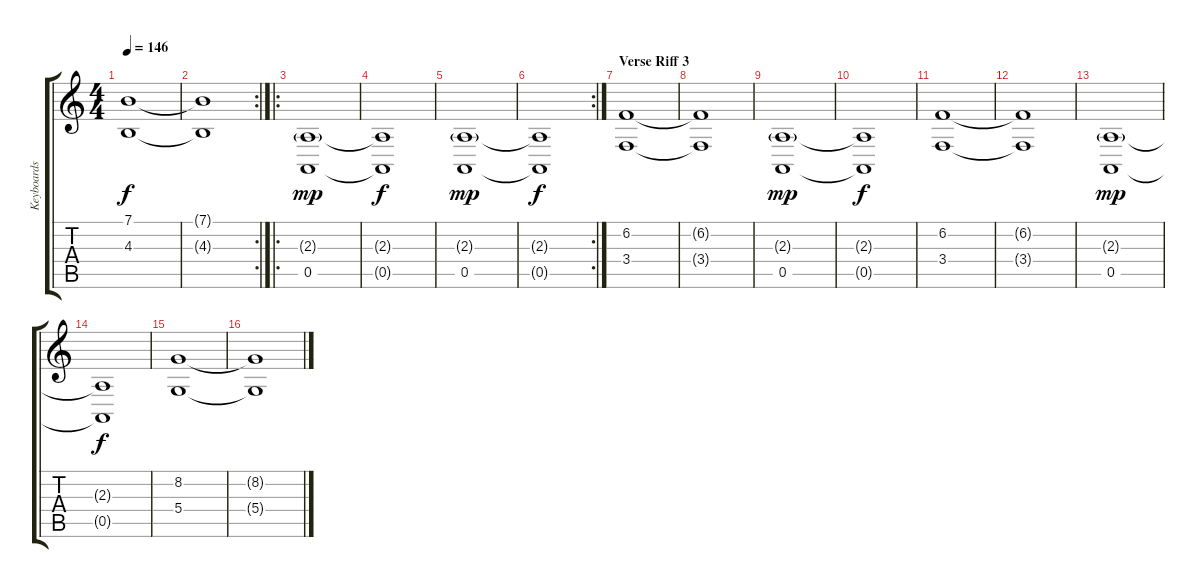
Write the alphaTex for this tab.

\track ("Keyboards" "Keyboards") {instrument stringensemble1}
\staff {score tabs}
\tuning (E4 B3 G3 D3 A2 E2) {hide}
\ts (4 4)
\tempo 146
\clef g2
\ks c
(7.1 4.3).1{dy f} |
\rc 2
(7.1{t} 4.3{t}).1 |
\ro
(2.3{g} 0.5).1{dy mp} |
(2.3{t} 0.5{t}).1{dy f} |
(2.3{g} 0.5).1{dy mp} |
\rc 2
(2.3{t} 0.5{t}).1{dy f} |
\section ("" "Verse Riff 3")
(6.2 3.4).1 |
(6.2{t} 3.4{t}).1 |
(2.3{g} 0.5).1{dy mp} |
(2.3{t} 0.5{t}).1{dy f} |
(6.2 3.4).1 |
(6.2{t} 3.4{t}).1 |
(2.3{g} 0.5).1{dy mp} |
(2.3{t} 0.5{t}).1{dy f} |
(8.2 5.4).1 |
(8.2{t} 5.4{t}).1
